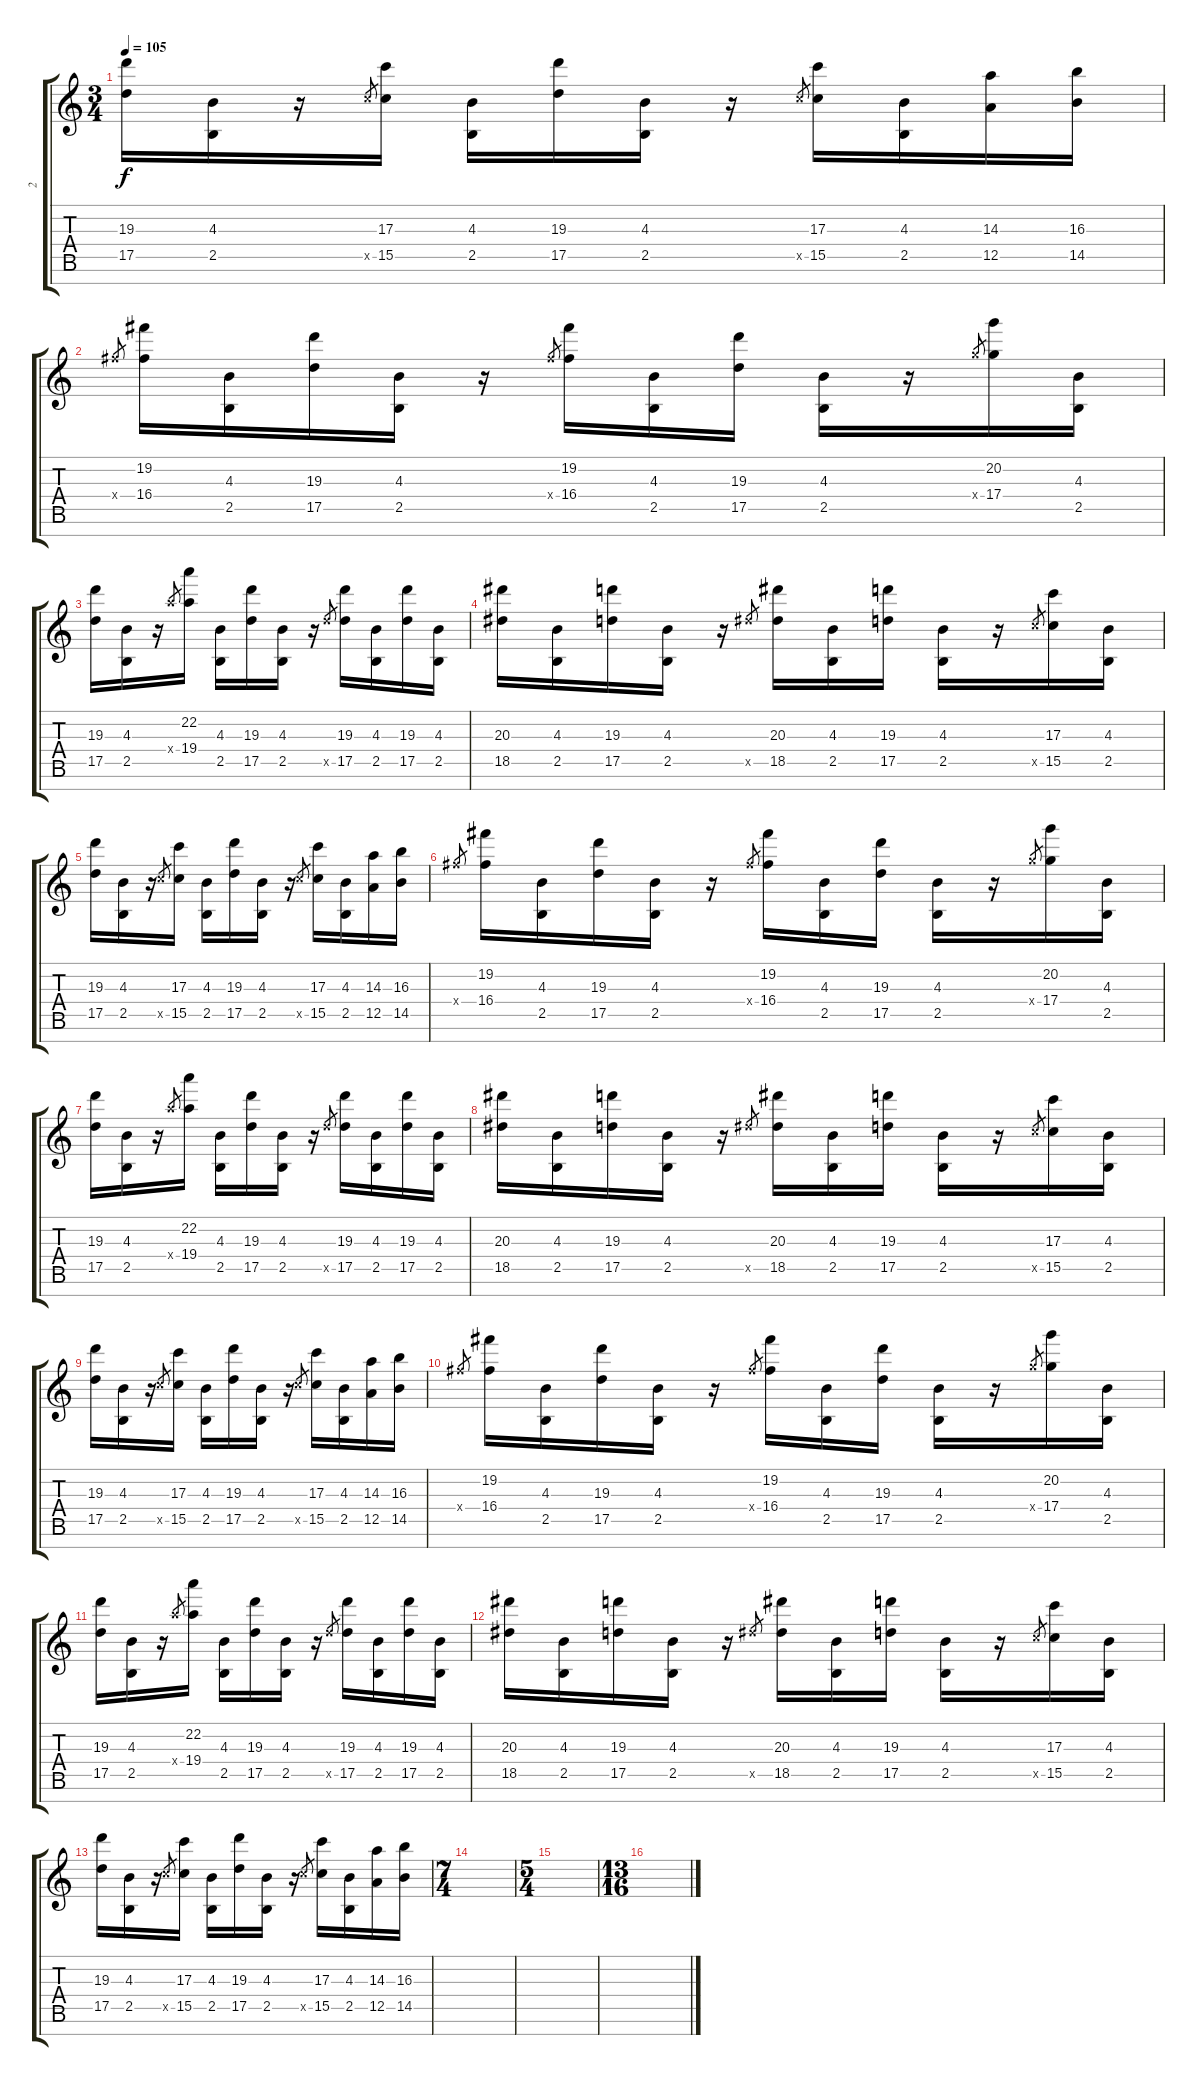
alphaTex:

\track ("2" "2") {instrument electricbasspick}
\staff {score tabs}
\tuning (E4 B3 G3 D3 A2 E2 B1) {hide}
\ts (3 4)
\tempo 105
\clef g2
\ks c
(19.3 17.5).16{dy f} (4.3 2.5).16 r.16 15.5{x}.8{gr} (17.3 15.5).16 (4.3 2.5).16 (19.3 17.5).16 (4.3 2.5).16 r.16 15.5{x}.8{gr} (17.3 15.5).16 (4.3 2.5).16 (14.3 12.5).16 (16.3 14.5).16 |
16.4{x}.8{gr} (19.2 16.4).16 (4.3 2.5).16 (19.3 17.5).16 (4.3 2.5).16 r.16 16.4{x}.8{gr} (19.2 16.4).16 (4.3 2.5).16 (19.3 17.5).16 (4.3 2.5).16 r.16 17.4{x}.8{gr} (20.2 17.4).16 (4.3 2.5).16 |
(19.3 17.5).16 (4.3 2.5).16 r.16 19.4{x}.8{gr} (22.2 19.4).16 (4.3 2.5).16 (19.3 17.5).16 (4.3 2.5).16 r.16 17.5{x}.8{gr} (19.3 17.5).16 (4.3 2.5).16 (19.3 17.5).16 (4.3 2.5).16 |
(20.3 18.5).16 (4.3 2.5).16 (19.3 17.5).16 (4.3 2.5).16 r.16 18.5{x}.8{gr} (20.3 18.5).16 (4.3 2.5).16 (19.3 17.5).16 (4.3 2.5).16 r.16 15.5{x}.8{gr} (17.3 15.5).16 (4.3 2.5).16 |
(19.3 17.5).16 (4.3 2.5).16 r.16 15.5{x}.8{gr} (17.3 15.5).16 (4.3 2.5).16 (19.3 17.5).16 (4.3 2.5).16 r.16 15.5{x}.8{gr} (17.3 15.5).16 (4.3 2.5).16 (14.3 12.5).16 (16.3 14.5).16 |
16.4{x}.8{gr} (19.2 16.4).16 (4.3 2.5).16 (19.3 17.5).16 (4.3 2.5).16 r.16 16.4{x}.8{gr} (19.2 16.4).16 (4.3 2.5).16 (19.3 17.5).16 (4.3 2.5).16 r.16 17.4{x}.8{gr} (20.2 17.4).16 (4.3 2.5).16 |
(19.3 17.5).16 (4.3 2.5).16 r.16 19.4{x}.8{gr} (22.2 19.4).16 (4.3 2.5).16 (19.3 17.5).16 (4.3 2.5).16 r.16 17.5{x}.8{gr} (19.3 17.5).16 (4.3 2.5).16 (19.3 17.5).16 (4.3 2.5).16 |
(20.3 18.5).16 (4.3 2.5).16 (19.3 17.5).16 (4.3 2.5).16 r.16 18.5{x}.8{gr} (20.3 18.5).16 (4.3 2.5).16 (19.3 17.5).16 (4.3 2.5).16 r.16 15.5{x}.8{gr} (17.3 15.5).16 (4.3 2.5).16 |
(19.3 17.5).16 (4.3 2.5).16 r.16 15.5{x}.8{gr} (17.3 15.5).16 (4.3 2.5).16 (19.3 17.5).16 (4.3 2.5).16 r.16 15.5{x}.8{gr} (17.3 15.5).16 (4.3 2.5).16 (14.3 12.5).16 (16.3 14.5).16 |
16.4{x}.8{gr} (19.2 16.4).16 (4.3 2.5).16 (19.3 17.5).16 (4.3 2.5).16 r.16 16.4{x}.8{gr} (19.2 16.4).16 (4.3 2.5).16 (19.3 17.5).16 (4.3 2.5).16 r.16 17.4{x}.8{gr} (20.2 17.4).16 (4.3 2.5).16 |
(19.3 17.5).16 (4.3 2.5).16 r.16 19.4{x}.8{gr} (22.2 19.4).16 (4.3 2.5).16 (19.3 17.5).16 (4.3 2.5).16 r.16 17.5{x}.8{gr} (19.3 17.5).16 (4.3 2.5).16 (19.3 17.5).16 (4.3 2.5).16 |
(20.3 18.5).16 (4.3 2.5).16 (19.3 17.5).16 (4.3 2.5).16 r.16 18.5{x}.8{gr} (20.3 18.5).16 (4.3 2.5).16 (19.3 17.5).16 (4.3 2.5).16 r.16 15.5{x}.8{gr} (17.3 15.5).16 (4.3 2.5).16 |
(19.3 17.5).16 (4.3 2.5).16 r.16 15.5{x}.8{gr} (17.3 15.5).16 (4.3 2.5).16 (19.3 17.5).16 (4.3 2.5).16 r.16 15.5{x}.8{gr} (17.3 15.5).16 (4.3 2.5).16 (14.3 12.5).16 (16.3 14.5).16 |
\ts (7 4)
|
\ts (5 4)
|
\ts (13 16)
